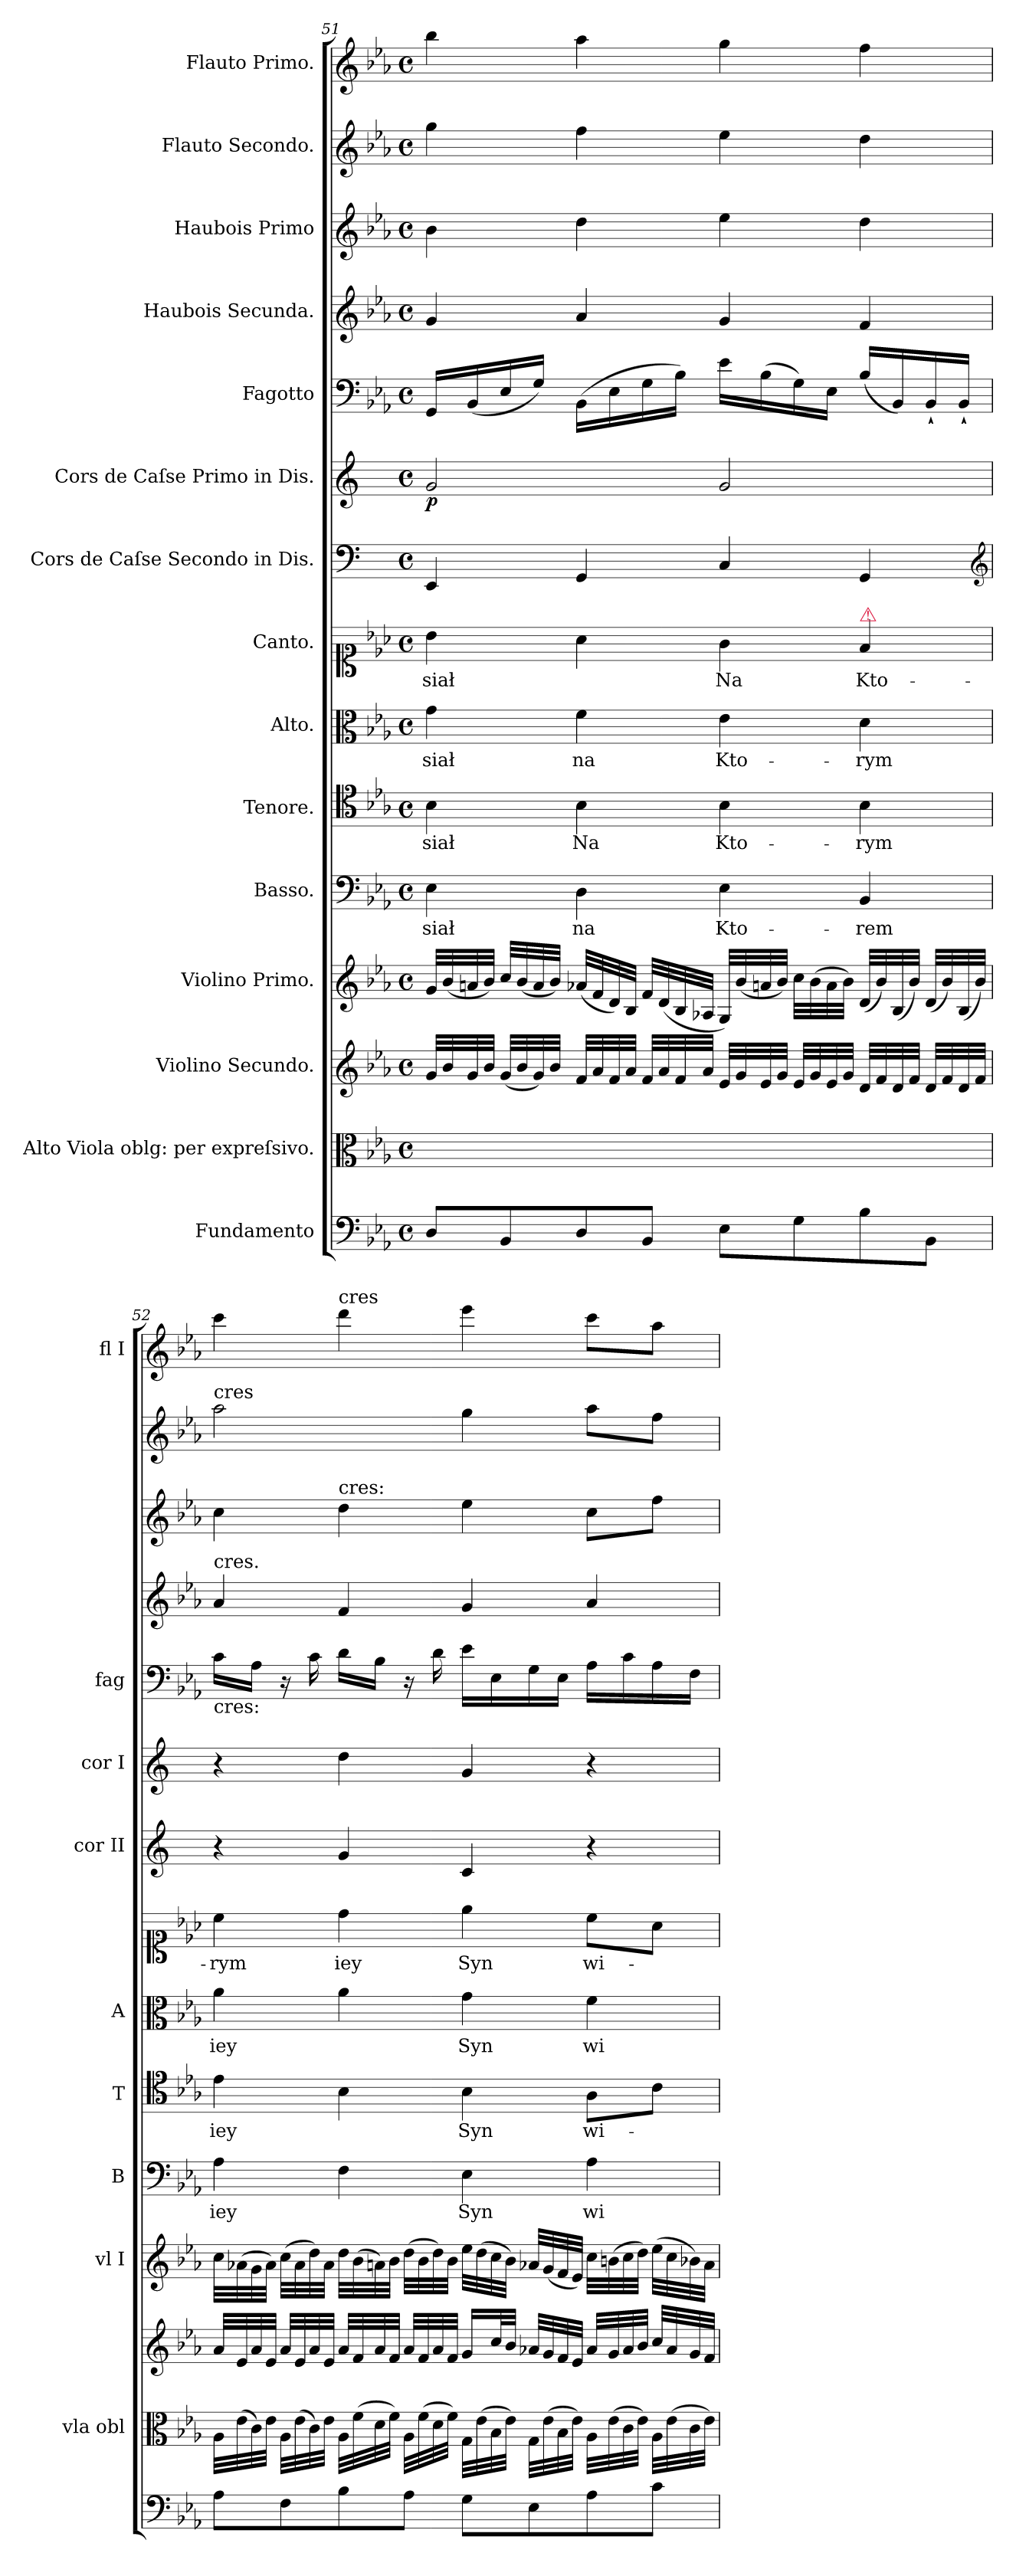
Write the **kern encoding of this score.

**kern	**kern	**kern	**kern	**kern	**text	**dynam	**kern	**text	**kern	**text	**kern	**text	**kern	**kern	**dynam	**kern	**dynam	**kern	**dynam	**kern	**dynam	**kern	**dynam	**kern	**dynam
*part15	*part14	*part13	*part12	*part11	*part11	*part11	*part10	*part10	*part9	*part9	*part8	*part8	*part7	*part6	*part6	*part5	*part5	*part4	*part4	*part3	*part3	*part2	*part2	*part1	*part1
*staff15	*staff14	*staff13	*staff12	*staff11	*staff11	*staff11	*staff10	*staff10	*staff9	*staff9	*staff8	*staff8	*staff7	*staff6	*staff6	*staff5	*staff5	*staff4	*staff4	*staff3	*staff3	*staff2	*staff2	*staff1	*staff1
*I"Fundamento	*I"Alto Viola oblg: per expreſsivo.	*I"Violino Secundo.	*I"Violino Primo.	*I"Basso.	*	*	*I"Tenore.	*	*I"Alto.	*	*I"Canto.	*	*I"Cors de Caſse Secondo in Dis.	*I"Cors de Caſse Primo in Dis.	*	*I"Fagotto	*	*I"Haubois Secunda.	*	*I"Haubois Primo	*	*I"Flauto Secondo.	*	*I"Flauto Primo.	*
*	*I'vla obl	*	*I'vl I	*I'B	*	*	*I'T	*	*I'A	*	*	*	*I'cor II	*I'cor I	*	*I'fag	*	*	*	*	*	*	*	*I'fl I	*
*clefF4	*clefC3	*clefG2	*clefG2	*clefF4	*	*	*clefC4	*	*clefC3	*	*clefC1	*	*clefF4	*clefG2	*	*clefF4	*	*clefG2	*	*clefG2	*	*clefG2	*	*clefG2	*
*	*	*	*	*	*	*	*	*	*	*	*	*	*ITrd-2c-3	*ITrd-2c-3	*	*	*	*	*	*	*	*	*	*	*
*k[b-e-a-]	*k[b-e-a-]	*k[b-e-a-]	*k[b-e-a-]	*k[b-e-a-]	*	*	*k[b-e-a-]	*	*k[b-e-a-]	*	*k[b-e-a-]	*	*k[b-e-a-]	*k[b-e-a-]	*	*k[b-e-a-]	*	*k[b-e-a-]	*	*k[b-e-a-]	*	*k[b-e-a-]	*	*k[b-e-a-]	*
*E-:	*E-:	*E-:	*E-:	*E-:	*	*	*E-:	*	*E-:	*	*E-:	*	*	*	*	*E-:	*	*E-:	*	*E-:	*	*E-:	*	*E-:	*
*M4/4	*M4/4	*M4/4	*M4/4	*M4/4	*	*	*M4/4	*	*M4/4	*	*M4/4	*	*M4/4	*M4/4	*	*M4/4	*	*M4/4	*	*M4/4	*	*M4/4	*	*M4/4	*
*met(c)	*met(c)	*met(c)	*met(c)	*met(c)	*	*	*met(c)	*	*met(c)	*	*met(c)	*	*met(c)	*met(c)	*	*met(c)	*	*met(c)	*	*met(c)	*	*met(c)	*	*met(c)	*
=51	=51	=51	=51	=51	=51	=51	=51	=51	=51	=51	=51	=51	=51	=51	=51	=51	=51	=51	=51	=51	=51	=51	=51	=51	=51
!	!	!	!	!	!	!LO:DY:a	!	!	!	!	!	!	!	!	!	!	!LO:DY:b	!	!LO:DY:a	!	!	!	!LO:DY:b	!	!
8D/L	32B-\LLLyy	32g/LLL	32g/LLL	4E-\	-siał	p&colon;	4B-\	-siał	4g\	-siał	4b-\	-siał	4GG/	2b-/	p	16GG/LL	piano	4g/	p&colon;	4b-\	.	4gg\	p&colon;	4bb-\	.
.	(32g\yy	32b-/	(32b-/	.	.	.	.	.	.	.	.	.	.	.	.	.	.	.	.	.	.	.	.	.	.
.	32B-\yy	32g/	32an/	.	.	.	.	.	.	.	.	.	.	.	.	(16BB-/	.	.	.	.	.	.	.	.	.
.	32g\JJJyy)	32b-/JJJ	32b-/JJJ)	.	.	.	.	.	.	.	.	.	.	.	.	.	.	.	.	.	.	.	.	.	.
8BB-/	32B-\LLLyy	(32g/LLL	32cc/LLL	.	.	.	.	.	.	.	.	.	.	.	.	16E-/	.	.	.	.	.	.	.	.	.
.	(32g\yy	32b-/	(32b-/	.	.	.	.	.	.	.	.	.	.	.	.	.	.	.	.	.	.	.	.	.	.
.	32B-\yy	32g/)	32a/	.	.	.	.	.	.	.	.	.	.	.	.	16G/JJ)	.	.	.	.	.	.	.	.	.
.	32g\JJJyy)	32b-/JJJ	32b-/JJJ)	.	.	.	.	.	.	.	.	.	.	.	.	.	.	.	.	.	.	.	.	.	.
8D/	32B-\LLLyy	32f/LLL	(32a-X/LLL	4D\	na	.	4B-\	Na	4f\	na	4a-\	.	4BB-/	.	.	(16BB-\LL	.	4a-/	.	4dd\	.	4ff\	.	4aa-\	.
.	(32f\yy	32a-/	32f/	.	.	.	.	.	.	.	.	.	.	.	.	.	.	.	.	.	.	.	.	.	.
.	32B-\yy	32f/	32d/)	.	.	.	.	.	.	.	.	.	.	.	.	16E-\	.	.	.	.	.	.	.	.	.
.	32f\JJJyy)	32a-/JJJ	32B-/JJJ	.	.	.	.	.	.	.	.	.	.	.	.	.	.	.	.	.	.	.	.	.	.
8BB-/J	32B-\LLLyy	32f/LLL	32f/LLL	.	.	.	.	.	.	.	.	.	.	.	.	16G\	.	.	.	.	.	.	.	.	.
.	(32f\yy	32a-/	(32d/	.	.	.	.	.	.	.	.	.	.	.	.	.	.	.	.	.	.	.	.	.	.
.	32B-\yy	32f/	32B-/	.	.	.	.	.	.	.	.	.	.	.	.	16B-\JJ)	.	.	.	.	.	.	.	.	.
.	32f\JJJyy)	32a-/JJJ	32A-X/JJJ	.	.	.	.	.	.	.	.	.	.	.	.	.	.	.	.	.	.	.	.	.	.
8E-\L	32B-\LLLyy	32e-/LLL	32G/LLL)	4E-\	Kto-	.	4B-\	Kto-	4e-\	Kto-	4g\	Na	4E-/	2b-/	.	16e-\LL	.	4g/	.	4ee-\	.	4ee-\	.	4gg\	.
.	(32e-\yy	32g/	(32b-/	.	.	.	.	.	.	.	.	.	.	.	.	.	.	.	.	.	.	.	.	.	.
.	32B-\yy	32e-/	32an/	.	.	.	.	.	.	.	.	.	.	.	.	(16B-\	.	.	.	.	.	.	.	.	.
.	32e-\JJJyy)	32g/JJJ	32b-/JJJ)	.	.	.	.	.	.	.	.	.	.	.	.	.	.	.	.	.	.	.	.	.	.
8G\	32B-\LLLyy	32e-/LLL	32cc\LLL	.	.	.	.	.	.	.	.	.	.	.	.	16G\)	.	.	.	.	.	.	.	.	.
.	(32e-\yy	32g/	(32b-\	.	.	.	.	.	.	.	.	.	.	.	.	.	.	.	.	.	.	.	.	.	.
.	32B-\yy	32e-/	32a\	.	.	.	.	.	.	.	.	.	.	.	.	16E-\JJ	.	.	.	.	.	.	.	.	.
.	32e-\JJJyy)	32g/JJJ	32b-\JJJ)	.	.	.	.	.	.	.	.	.	.	.	.	.	.	.	.	.	.	.	.	.	.
!	!	!	!	!	!	!	!	!	!	!	!LO:TX:a:color=crimson:t=⚠	!	!	!	!	!	!	!	!	!	!	!	!	!	!
8B-\	32B-\LLLyy	32d/LLL	(32d/LLL	4BB-/	-rem	.	4B-\	-rym	4d\	-rym	4f/	Kto-	4BB-/	.	.	(16B-\LL	.	4f/	.	4dd\	.	4dd\	.	4ff\	.
.	(32d\yy	32f/	32b-/)	.	.	.	.	.	.	.	.	.	.	.	.	.	.	.	.	.	.	.	.	.	.
.	32B-\yy	32d/	(32B-/	.	.	.	.	.	.	.	.	.	.	.	.	16BB-/)	.	.	.	.	.	.	.	.	.
.	32d\JJJyy)	32f/JJJ	32b-/JJJ)	.	.	.	.	.	.	.	.	.	.	.	.	.	.	.	.	.	.	.	.	.	.
8BB-/J	32B-\LLLyy	32d/LLL	(32d/LLL	.	.	.	.	.	.	.	.	.	.	.	.	16BB-`/	.	.	.	.	.	.	.	.	.
.	(32d\yy	32f/	32b-/)	.	.	.	.	.	.	.	.	.	.	.	.	.	.	.	.	.	.	.	.	.	.
.	32B-\yy	32d/	(32B-/	.	.	.	.	.	.	.	.	.	.	.	.	16BB-`/JJ	.	.	.	.	.	.	.	.	.
.	32d\JJJyy)	32f/JJJ	32b-/JJJ)	.	.	.	.	.	.	.	.	.	.	.	.	.	.	.	.	.	.	.	.	.	.
*	*	*	*	*	*	*	*	*	*	*	*	*	*clefG2	*	*	*	*	*	*	*	*	*	*	*	*
=52	=52	=52	=52	=52	=52	=52	=52	=52	=52	=52	=52	=52	=52	=52	=52	=52	=52	=52	=52	=52	=52	=52	=52	=52	=52
!	!	!	!	!	!	!	!	!	!	!	!	!	!	!	!	!	!	!	!	!	!	!LO:TX:t=cres	!	!	!
!	!	!	!	!	!	!	!	!	!	!	!	!	!	!	!	!	!	!LO:TX:a:t=cres.	!	!	!	!	!	!	!
!	!	!	!	!	!	!	!	!	!	!	!	!	!	!	!	!LO:TX:b:t=cres&colon;	!	!	!	!	!	!	!	!	!
8A-\L	32A-\LLL	32a-/LLL	32cc\LLL	4A-\	iey	.	4e-\	iey	4a-\	iey	4cc\	-rym	4r	4r	.	16c\LL	.	4a-/	.	4cc\	.	2aa-\	.	4ccc\	.
.	(32e-\	32e-/	(32a-X\	.	.	.	.	.	.	.	.	.	.	.	.	.	.	.	.	.	.	.	.	.	.
.	32c\)	32a-/	32g\	.	.	.	.	.	.	.	.	.	.	.	.	16A-\JJ	.	.	.	.	.	.	.	.	.
.	32e-\JJJ	32e-/JJJ	32a-\JJJ)	.	.	.	.	.	.	.	.	.	.	.	.	.	.	.	.	.	.	.	.	.	.
8F\	32A-\LLL	32a-/LLL	(32cc\LLL	.	.	.	.	.	.	.	.	.	.	.	.	16r	.	.	.	.	.	.	.	.	.
.	(32e-\	32e-/	32a-\	.	.	.	.	.	.	.	.	.	.	.	.	.	.	.	.	.	.	.	.	.	.
.	32c\)	32a-/	32dd\)	.	.	.	.	.	.	.	.	.	.	.	.	16c\	.	.	.	.	.	.	.	.	.
.	32e-\JJJ	32e-/JJJ	32a-\JJJ	.	.	.	.	.	.	.	.	.	.	.	.	.	.	.	.	.	.	.	.	.	.
!	!	!	!	!	!	!	!	!	!	!	!	!	!	!	!	!	!	!	!	!	!	!	!	!LO:TX:t=cres	!
!	!	!	!	!	!	!	!	!	!	!	!	!	!	!	!	!	!	!	!	!LO:TX:a:t=cres&colon;	!	!	!	!	!
8B-\	32A-\LLL	32a-/LLL	32dd\LLL	4F\	.	.	4B-\	.	4a-\	.	4dd\	iey	4b-/	4ff\	.	16d\LL	.	4f/	.	4dd\	.	.	.	4ddd\	.
.	(32f\	32f/	(32b-\	.	.	.	.	.	.	.	.	.	.	.	.	.	.	.	.	.	.	.	.	.	.
.	32d\	32a-/	32an\)	.	.	.	.	.	.	.	.	.	.	.	.	16B-\JJ	.	.	.	.	.	.	.	.	.
.	32f\JJJ)	32f/JJJ	32b-\JJJ	.	.	.	.	.	.	.	.	.	.	.	.	.	.	.	.	.	.	.	.	.	.
8A-\J	32A-\LLL	32a-/LLL	(32dd\LLL	.	.	.	.	.	.	.	.	.	.	.	.	16r	.	.	.	.	.	.	.	.	.
.	(32f\	32f/	32b-\	.	.	.	.	.	.	.	.	.	.	.	.	.	.	.	.	.	.	.	.	.	.
!	!	!	!	!	!	!	!	!	!	!	!	!	!	!	!	!	!LO:DY:b	!	!	!	!	!	!	!	!
.	32d\	32a-/	32dd\)	.	.	.	.	.	.	.	.	.	.	.	.	16d\	for&colon;	.	.	.	.	.	.	.	.
.	32f\JJJ)	32f/JJJ	32b-\JJJ	.	.	.	.	.	.	.	.	.	.	.	.	.	.	.	.	.	.	.	.	.	.
8G\L	32G\LLL	16g/LL	32ee-\LLL	4E-\	Syn	.	4B-\	Syn	4g\	Syn	4ee-\	Syn	4e-/	4b-/	.	16e-\LL	.	4g/	.	4ee-\	.	4gg\	.	4eee-\	.
.	(32e-\	.	(32dd\	.	.	.	.	.	.	.	.	.	.	.	.	.	.	.	.	.	.	.	.	.	.
.	32B-\	32cc/L	32cc\	.	.	.	.	.	.	.	.	.	.	.	.	16E-\	.	.	.	.	.	.	.	.	.
.	32e-\JJJ)	32b-/JJJ	32b-\JJJ)	.	.	.	.	.	.	.	.	.	.	.	.	.	.	.	.	.	.	.	.	.	.
8E-\	32G\LLL	32a-X/LLL	32a-X/LLL	.	.	.	.	.	.	.	.	.	.	.	.	16G\	.	.	.	.	.	.	.	.	.
.	(32e-\	32g/	(32g/	.	.	.	.	.	.	.	.	.	.	.	.	.	.	.	.	.	.	.	.	.	.
.	32B-\	32f/	32f/	.	.	.	.	.	.	.	.	.	.	.	.	16E-\JJ	.	.	.	.	.	.	.	.	.
.	32e-\JJJ)	32e-/JJJ	32e-/JJJ)	.	.	.	.	.	.	.	.	.	.	.	.	.	.	.	.	.	.	.	.	.	.
!	!	!	!	!	!	!	!	!	!	!	!	!	!	!	!	!	!	!	!LO:DY:a	!	!LO:DY:a	!	!LO:DY:b	!	!LO:DY:b
8A-\	32A-\LLL	32a-/LLL	32cc\LLL	4A-\	wi-	.	8A-\L	wi-	4f\	wi-	8cc\L	wi-	4r	4r	.	16A-\LL	.	4a-/	for&colon;	8cc\L	for&colon;	8aa-\L	for&colon;	8ccc\L	for
.	(32e-\	32g/	(32bn\	.	.	.	.	.	.	.	.	.	.	.	.	.	.	.	.	.	.	.	.	.	.
.	32c\	32a-/	32cc\	.	.	.	.	.	.	.	.	.	.	.	.	16c\	.	.	.	.	.	.	.	.	.
.	32e-\JJJ)	32b-/JJJ	32dd\JJJ)	.	.	.	.	.	.	.	.	.	.	.	.	.	.	.	.	.	.	.	.	.	.
8c\J	32A-\LLL	32cc/LLL	(32ee-\LLL	.	.	.	8c\J	.	.	.	8a-\J	.	.	.	.	16A-\	.	.	.	8ff\J	.	8ff\J	.	8aa-\J	.
.	(32e-\	32a-/	32cc\	.	.	.	.	.	.	.	.	.	.	.	.	.	.	.	.	.	.	.	.	.	.
.	32c\	32g/	32b-X\)	.	.	.	.	.	.	.	.	.	.	.	.	16F\JJ	.	.	.	.	.	.	.	.	.
.	32e-\JJJ)	32f/JJJ	32a-\JJJ	.	.	.	.	.	.	.	.	.	.	.	.	.	.	.	.	.	.	.	.	.	.
=	=	=	=	=	=	=	=	=	=	=	=	=	=	=	=	=	=	=	=	=	=	=	=	=	=
*-	*-	*-	*-	*-	*-	*-	*-	*-	*-	*-	*-	*-	*-	*-	*-	*-	*-	*-	*-	*-	*-	*-	*-	*-	*-
